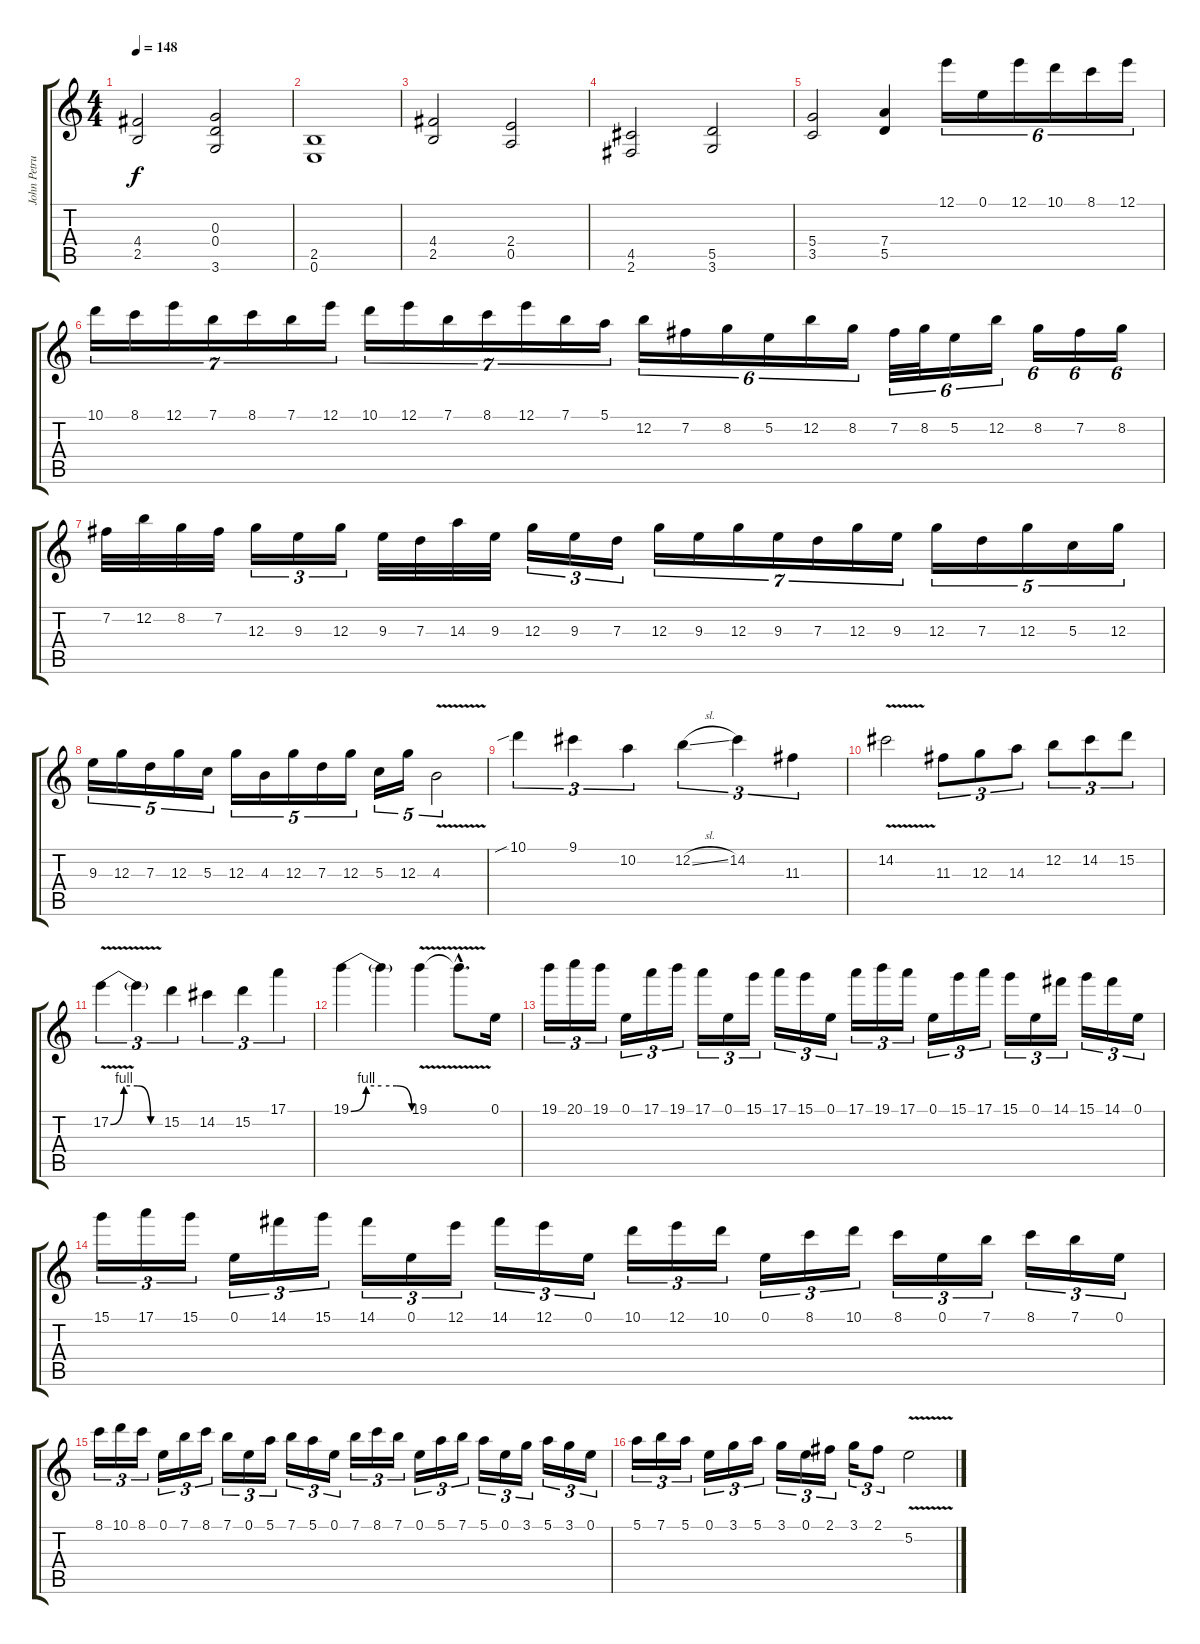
\track ("John Petrucci" "John Petru") {instrument distortionguitar}
\staff {score tabs}
\tuning (E4 B3 G3 D3 A2 E2) {hide}
\ts (4 4)
\tempo 148
\clef g2
\ks c
(4.4 2.5).2{dy f instrument distortionguitar} (0.3 0.4 3.6).2 |
(2.5 0.6).1 |
(4.4 2.5).2 (2.4 0.5).2 |
(4.5 2.6).2 (5.5 3.6).2 |
(5.4 3.5).2 (7.4 5.5).4 12.1.16{tu (6 4)} 0.1.16{tu (6 4)} 12.1.16{tu (6 4)} 10.1.16{tu (6 4)} 8.1.16{tu (6 4)} 12.1.16{tu (6 4)} |
10.1.16{tu (7 4)} 8.1.16{tu (7 4)} 12.1.16{tu (7 4)} 7.1.16{tu (7 4)} 8.1.16{tu (7 4)} 7.1.16{tu (7 4)} 12.1.16{tu (7 4)} 10.1.16{tu (7 4)} 12.1.16{tu (7 4)} 7.1.16{tu (7 4)} 8.1.16{tu (7 4)} 12.1.16{tu (7 4)} 7.1.16{tu (7 4)} 5.1.16{tu (7 4)} 12.2.16{tu (6 4)} 7.2.16{tu (6 4)} 8.2.16{tu (6 4)} 5.2.16{tu (6 4)} 12.2.16{tu (6 4)} 8.2.16{tu (6 4)} 7.2.32{tu (6 4)} 8.2.32{tu (6 4)} 5.2.16{tu (6 4)} 12.2.16{tu (6 4)} 8.2.16{tu (6 4)} 7.2.16{tu (6 4)} 8.2.16{tu (6 4)} |
7.2.32 12.2.32 8.2.32 7.2.32 12.3.16{tu (3 2)} 9.3.16{tu (3 2)} 12.3.16{tu (3 2)} 9.3.32 7.3.32 14.3.32 9.3.32 12.3.16{tu (3 2)} 9.3.16{tu (3 2)} 7.3.16{tu (3 2)} 12.3.16{tu (7 4)} 9.3.16{tu (7 4)} 12.3.16{tu (7 4)} 9.3.16{tu (7 4)} 7.3.16{tu (7 4)} 12.3.16{tu (7 4)} 9.3.16{tu (7 4)} 12.3.16{tu (5 4)} 7.3.16{tu (5 4)} 12.3.16{tu (5 4)} 5.3.16{tu (5 4)} 12.3.16{tu (5 4)} |
9.3.16{tu (5 4)} 12.3.16{tu (5 4)} 7.3.16{tu (5 4)} 12.3.16{tu (5 4)} 5.3.16{tu (5 4)} 12.3.16{tu (5 4)} 4.3.16{tu (5 4)} 12.3.16{tu (5 4)} 7.3.16{tu (5 4)} 12.3.16{tu (5 4)} 5.3.16{tu (5 4)} 12.3.16{tu (5 4)} 4.3{v}.2{tu (5 4)} |
10.1{sib}.4{tu (3 2)} 9.1.4{tu (3 2)} 10.2.4{tu (3 2)} 12.2{sl}.4{tu (3 2)} 14.2.4{tu (3 2)} 11.3.4{tu (3 2)} |
14.2{v}.2 11.3.8{tu (3 2)} 12.3.8{tu (3 2)} 14.3.8{tu (3 2)} 12.2.8{tu (3 2)} 14.2.8{tu (3 2)} 15.2.8{tu (3 2)} |
17.2{be (custom 0 0 15 4 30 4 45 0 60 0) v}.4{tu (3 2)} 17.2{t}.4{tu (3 2)} 15.2.4{tu (3 2)} 14.2.4{tu (3 2)} 15.2.4{tu (3 2)} 17.1.4{tu (3 2)} |
19.1{be (custom 0 0 15 4 30 4 45 4 60 0)}.4 19.1{t}.4 19.1{v}.4 19.1{hac t}.8{d} 0.1.16 |
19.1.16{tu (3 2)} 20.1.16{tu (3 2)} 19.1.16{tu (3 2)} 0.1.16{tu (3 2)} 17.1.16{tu (3 2)} 19.1.16{tu (3 2)} 17.1.16{tu (3 2)} 0.1.16{tu (3 2)} 15.1.16{tu (3 2)} 17.1.16{tu (3 2)} 15.1.16{tu (3 2)} 0.1.16{tu (3 2)} 17.1.16{tu (3 2)} 19.1.16{tu (3 2)} 17.1.16{tu (3 2)} 0.1.16{tu (3 2)} 15.1.16{tu (3 2)} 17.1.16{tu (3 2)} 15.1.16{tu (3 2)} 0.1.16{tu (3 2)} 14.1.16{tu (3 2)} 15.1.16{tu (3 2)} 14.1.16{tu (3 2)} 0.1.16{tu (3 2)} |
15.1.16{tu (3 2)} 17.1.16{tu (3 2)} 15.1.16{tu (3 2)} 0.1.16{tu (3 2)} 14.1.16{tu (3 2)} 15.1.16{tu (3 2)} 14.1.16{tu (3 2)} 0.1.16{tu (3 2)} 12.1.16{tu (3 2)} 14.1.16{tu (3 2)} 12.1.16{tu (3 2)} 0.1.16{tu (3 2)} 10.1.16{tu (3 2)} 12.1.16{tu (3 2)} 10.1.16{tu (3 2)} 0.1.16{tu (3 2)} 8.1.16{tu (3 2)} 10.1.16{tu (3 2)} 8.1.16{tu (3 2)} 0.1.16{tu (3 2)} 7.1.16{tu (3 2)} 8.1.16{tu (3 2)} 7.1.16{tu (3 2)} 0.1.16{tu (3 2)} |
8.1.16{tu (3 2)} 10.1.16{tu (3 2)} 8.1.16{tu (3 2)} 0.1.16{tu (3 2)} 7.1.16{tu (3 2)} 8.1.16{tu (3 2)} 7.1.16{tu (3 2)} 0.1.16{tu (3 2)} 5.1.16{tu (3 2)} 7.1.16{tu (3 2)} 5.1.16{tu (3 2)} 0.1.16{tu (3 2)} 7.1.16{tu (3 2)} 8.1.16{tu (3 2)} 7.1.16{tu (3 2)} 0.1.16{tu (3 2)} 5.1.16{tu (3 2)} 7.1.16{tu (3 2)} 5.1.16{tu (3 2)} 0.1.16{tu (3 2)} 3.1.16{tu (3 2)} 5.1.16{tu (3 2)} 3.1.16{tu (3 2)} 0.1.16{tu (3 2)} |
5.1.16{tu (3 2)} 7.1.16{tu (3 2)} 5.1.16{tu (3 2)} 0.1.16{tu (3 2)} 3.1.16{tu (3 2)} 5.1.16{tu (3 2)} 3.1.16{tu (3 2)} 0.1.16{tu (3 2)} 2.1.16{tu (3 2)} 3.1.16{tu (3 2)} 2.1.8{tu (3 2)} 5.2{v}.2
